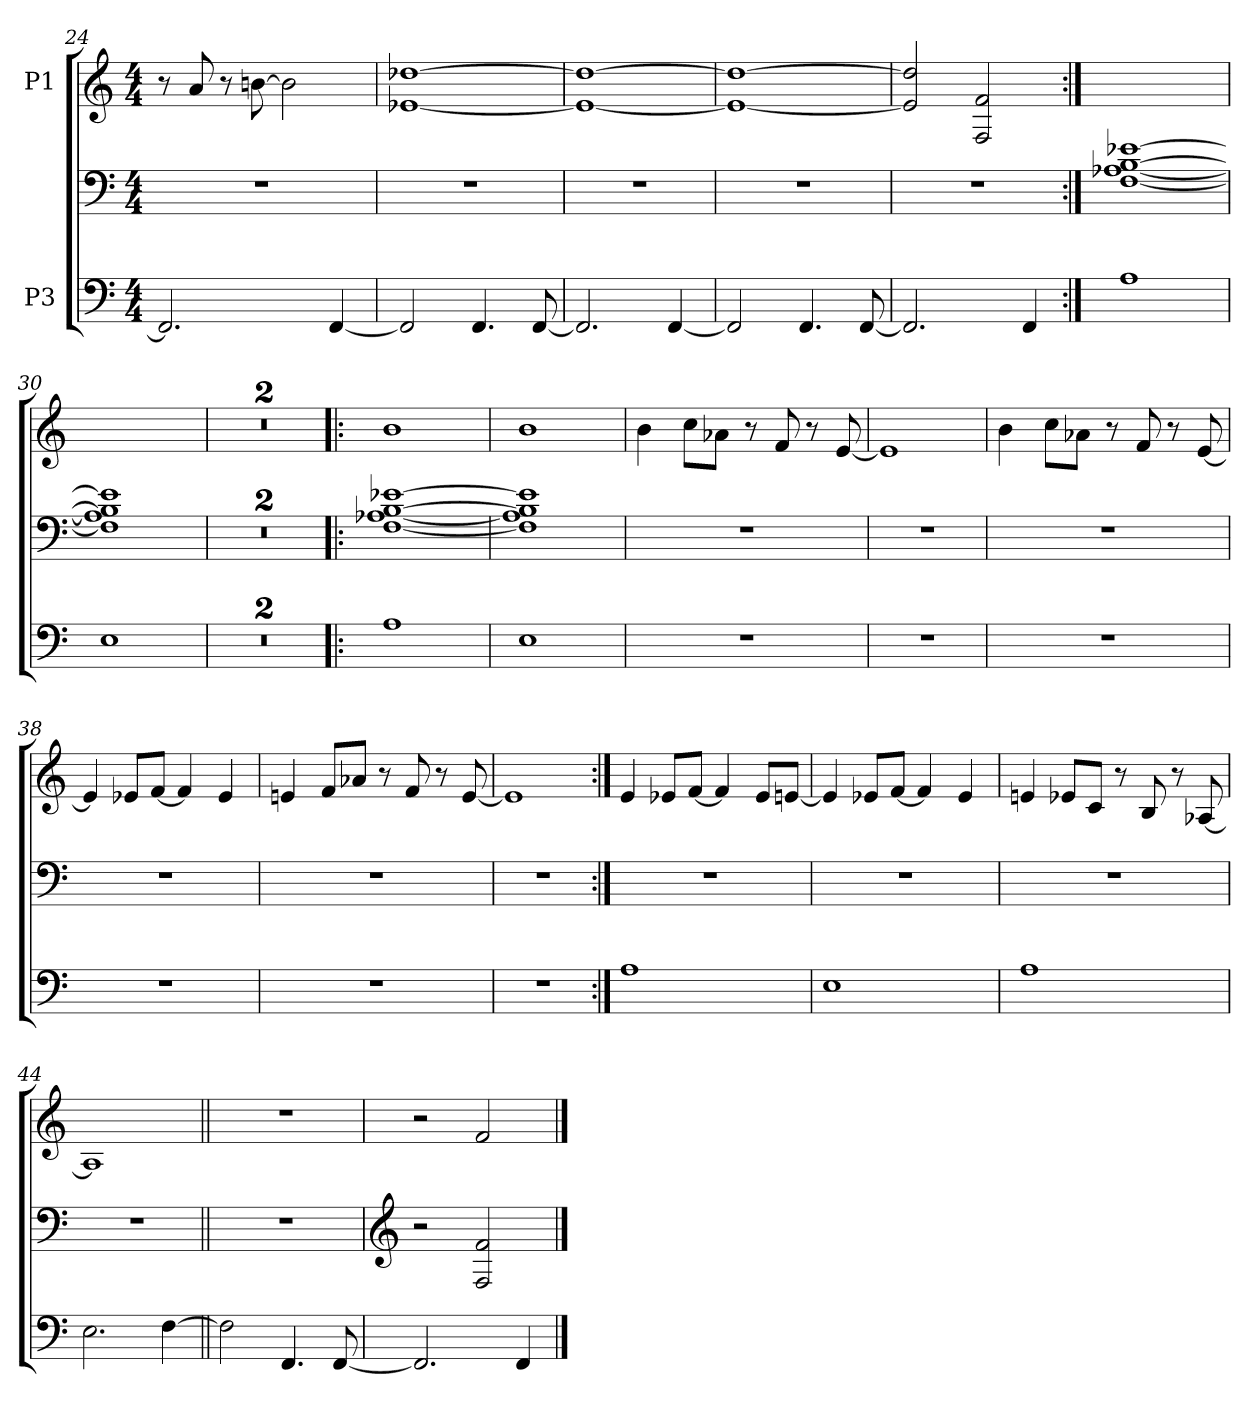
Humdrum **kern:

**kern	**kern	**kern
*part3	*part2	*part1
*staff3	*staff2	*staff1
*I"P3	*	*I"P1
*clefF4	*clefF4	*clefG2
*ITrd7c12	*	*
*k[]	*k[]	*k[]
*M4/4	*M4/4	*M4/4
=24	=24	=24
2.FFFi/]	1r	8r
.	.	8ai/
.	.	8r
.	.	[>8bni\
.	.	2bi\]
[<4FFFi/	.	.
!!LO:LB:g=z
=25	=25	=25
2FFFi/]	1r	[<1e-Xi [>1dd-Xi
4.FFFi/	.	.
[<8FFFi/	.	.
=26	=26	=26
2.FFFi/]	1r	1e-i_< 1dd-i_>
[<4FFFi/	.	.
=27	=27	=27
2FFFi/]	1r	1e-i_< 1dd-i_>
4.FFFi/	.	.
[<8FFFi/	.	.
=28	=28	=28
2.FFFi/]	1r	2e-i/] 2dd-i]
.	.	2Fi/ 2fi
4FFFi/	.	.
!!LO:LB:g=z
=29:|!	=29:|!	=29:|!
1AAi	[<1Fi [<1A-Xi [>1Bi [>1e-Xi	1ryy
=30	=30	=30
1EEi	1Fi] 1A-i] 1Bi] 1e-i]	1ryy
=31	=31	=31
1r	1r	1ryy
=32	=32	=32
1r	1r	1ryy
!!LO:LB:g=z
=33!|:	=33!|:	=33!|:
1AAi	[<1Fi [<1A-Xi [>1Bi [>1e-Xi	1bi
=34	=34	=34
1EEi	1Fi] 1A-i] 1Bi] 1e-i]	1bi
=35	=35	=35
1r	1r	4bi\
.	.	8cci\L
.	.	8a-Xi\J
.	.	8r
.	.	8fi/
.	.	8r
.	.	[<8ei/
=36	=36	=36
1r	1r	1ei]
!!LO:PB:g=z
=37	=37	=37
1r	1r	4bi\
.	.	8cci\L
.	.	8a-Xi\J
.	.	8r
.	.	8fi/
.	.	8r
.	.	[<8ei/
=38	=38	=38
1r	1r	4ei/]
.	.	8e-Xi/L
.	.	[<8fi/J
.	.	4fi/]
.	.	4e-i/
=39	=39	=39
1r	1r	4eni/
.	.	8fi/L
.	.	8a-Xi/J
.	.	8r
.	.	8fi/
.	.	8r
.	.	[<8ei/
=40	=40	=40
1r	1r	1ei]
!!LO:LB:g=z
=41:|!	=41:|!	=41:|!
1AAi	1r	4ei/
.	.	8e-Xi/L
.	.	[<8fi/J
.	.	4fi/]
.	.	8e-i/L
.	.	[<8eni/J
=42	=42	=42
1EEi	1r	4ei/]
.	.	8e-Xi/L
.	.	[<8fi/J
.	.	4fi/]
.	.	4e-i/
=43	=43	=43
1AAi	1r	4eni/
.	.	8e-Xi/L
.	.	8ci/J
.	.	8r
.	.	8Bi/
.	.	8r
.	.	[<8A-Xi/
=44	=44	=44
2.EEi\	1r	1A-i]
[>4FFi\	.	.
!!LO:LB:g=z
=45||	=45||	=45||
2FFi\]	1r	1r
4.FFFi/	.	.
[<8FFFi/	.	.
=46	=46	=46
*	*clefG2	*
2.FFFi/]	2r	2r
.	2Fi/ 2fi	2fi/
4FFFi/	.	.
==	==	==
*-	*-	*-
